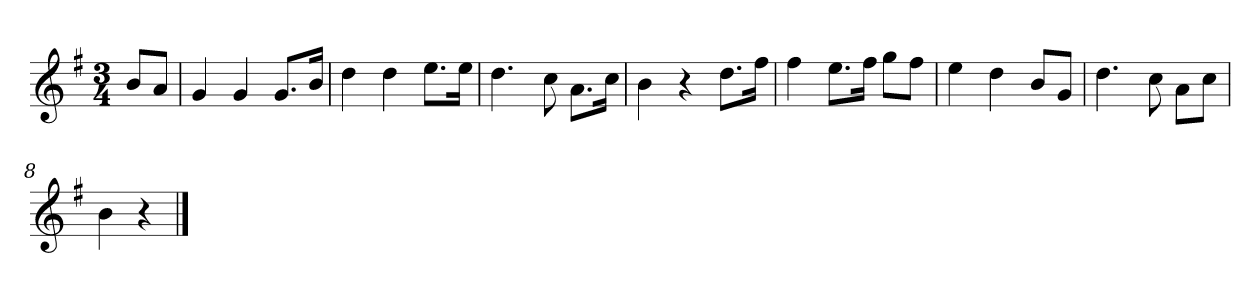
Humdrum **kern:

**kern
*part1
*staff1
*k[f#]
*M3/4
*MM120
=
8bL
8aJ
=1
4g
4g
8.gL
16bJk
=2
4dd
4dd
8.eeL
16eeJk
=3
4.dd
8cc
8.aL
16ccJk
=4
4b
4r
8.ddL
16ff#Jk
=5
4ff#
8.eeL
16ff#Jk
8ggL
8ff#J
=6
4ee
4dd
8bL
8gJ
=7
4.dd
8cc
8aL
8ccJ
=8
4b
4r
==
*-
